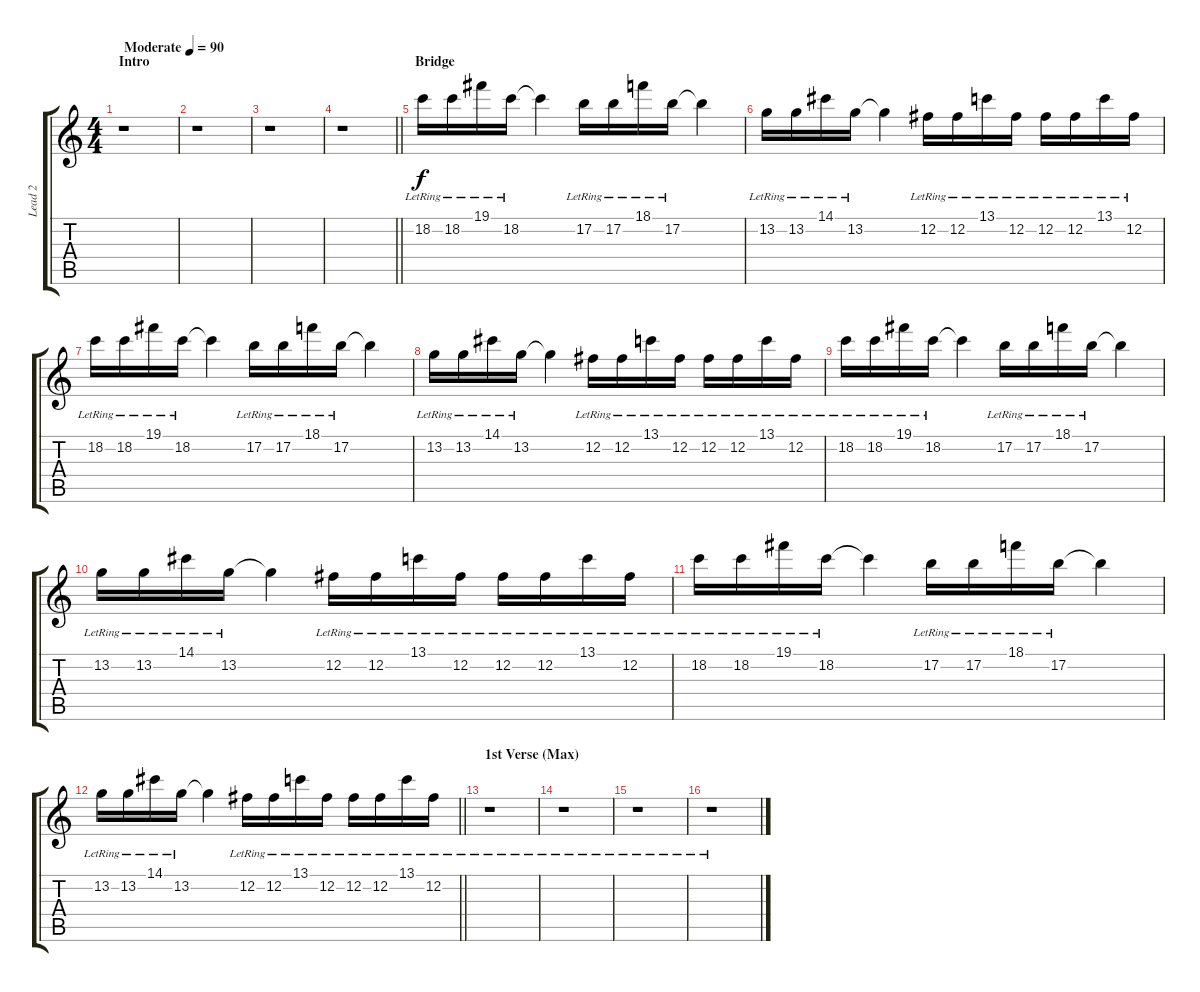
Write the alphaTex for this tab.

\track ("Lead 2" "Lead 2") {instrument overdrivenguitar}
\staff {score tabs}
\tuning (B3 Gb3 D3 A2 E2 B1) {hide}
\ts (4 4)
\section ("" "Intro")
\tempo (90 "Moderate")
\clef g2
\ks c
r.1{dy f instrument overdrivenguitar} |
r.1 |
r.1 |
\barLineRight lightlight
r.1 |
\section ("" "Bridge")
18.2{lr}.16 18.2{lr}.16 19.1{lr}.16 18.2{lr}.16 18.2{t}.4 17.2{lr}.16 17.2{lr}.16 18.1{lr}.16 17.2{lr}.16 17.2{t}.4 |
13.2{lr}.16 13.2{lr}.16 14.1{lr}.16 13.2{lr}.16 13.2{t}.4 12.2{lr}.16 12.2{lr}.16 13.1{lr}.16 12.2{lr}.16 12.2{lr}.16 12.2{lr}.16 13.1{lr}.16 12.2{lr}.16 |
18.2{lr}.16 18.2{lr}.16 19.1{lr}.16 18.2{lr}.16 18.2{t}.4 17.2{lr}.16 17.2{lr}.16 18.1{lr}.16 17.2{lr}.16 17.2{t}.4 |
13.2{lr}.16 13.2{lr}.16 14.1{lr}.16 13.2{lr}.16 13.2{t}.4 12.2{lr}.16 12.2{lr}.16 13.1{lr}.16 12.2{lr}.16 12.2{lr}.16 12.2{lr}.16 13.1{lr}.16 12.2{lr}.16 |
18.2{lr}.16 18.2{lr}.16 19.1{lr}.16 18.2{lr}.16 18.2{t}.4 17.2{lr}.16 17.2{lr}.16 18.1{lr}.16 17.2{lr}.16 17.2{t}.4 |
13.2{lr}.16 13.2{lr}.16 14.1{lr}.16 13.2{lr}.16 13.2{t}.4 12.2{lr}.16 12.2{lr}.16 13.1{lr}.16 12.2{lr}.16 12.2{lr}.16 12.2{lr}.16 13.1{lr}.16 12.2{lr}.16 |
18.2{lr}.16 18.2{lr}.16 19.1{lr}.16 18.2{lr}.16 18.2{t}.4 17.2{lr}.16 17.2{lr}.16 18.1{lr}.16 17.2{lr}.16 17.2{t}.4 |
\barLineRight lightlight
13.2{lr}.16 13.2{lr}.16 14.1{lr}.16 13.2{lr}.16 13.2{t}.4 12.2{lr}.16 12.2{lr}.16 13.1{lr}.16 12.2{lr}.16 12.2{lr}.16 12.2{lr}.16 13.1{lr}.16 12.2{lr}.16 |
\section ("" "1st Verse (Max)")
r.1 |
r.1 |
r.1 |
r.1
